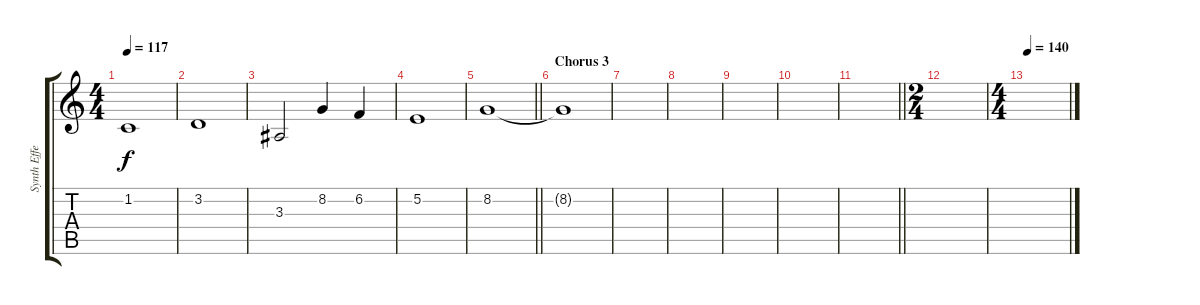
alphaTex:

\track ("Synth Effects" "Synth Effe") {instrument choiraahs}
\staff {score tabs}
\tuning (E4 B3 G3 D3 A2 E2) {hide}
\ts (4 4)
\tempo 117
\clef g2
\ks c
1.2.1{dy f} |
3.2.1 |
3.3.2 8.2.4 6.2.4 |
5.2.1 |
\barLineRight lightlight
8.2.1 |
\section ("" "Chorus 3")
8.2{t}.1 |
|
|
|
|
\barLineRight lightlight
|
\ts (2 4)
|
\ts (4 4)
\tempo 140
